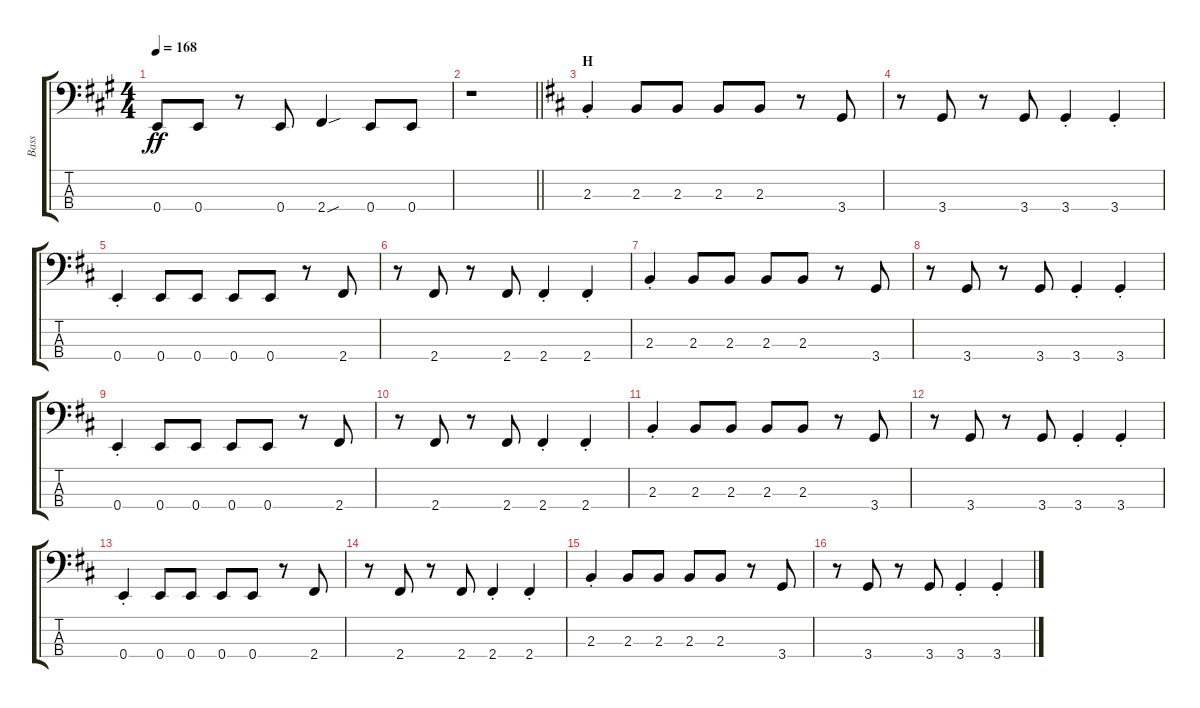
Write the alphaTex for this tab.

\track ("Bass" "Bass") {instrument electricbassfinger}
\staff {score tabs}
\tuning (G2 D2 A1 E1) {hide}
\ts (4 4)
\tempo 168
\clef f4
\ks a
0.4.8{dy ff} 0.4.8 r.8 0.4.8 2.4{sou}.4 0.4.8 0.4.8 |
\barLineRight lightlight
r.1 |
\section ("" "H")
\ks d
2.3{st}.4 2.3.8 2.3.8 2.3.8 2.3.8 r.8 3.4.8 |
r.8 3.4.8 r.8 3.4.8 3.4{st}.4 3.4{st}.4 |
0.4{st}.4 0.4.8 0.4.8 0.4.8 0.4.8 r.8 2.4.8 |
r.8 2.4.8 r.8 2.4.8 2.4{st}.4 2.4{st}.4 |
2.3{st}.4 2.3.8 2.3.8 2.3.8 2.3.8 r.8 3.4.8 |
r.8 3.4.8 r.8 3.4.8 3.4{st}.4 3.4{st}.4 |
0.4{st}.4 0.4.8 0.4.8 0.4.8 0.4.8 r.8 2.4.8 |
r.8 2.4.8 r.8 2.4.8 2.4{st}.4 2.4{st}.4 |
2.3{st}.4 2.3.8 2.3.8 2.3.8 2.3.8 r.8 3.4.8 |
r.8 3.4.8 r.8 3.4.8 3.4{st}.4 3.4{st}.4 |
0.4{st}.4 0.4.8 0.4.8 0.4.8 0.4.8 r.8 2.4.8 |
r.8 2.4.8 r.8 2.4.8 2.4{st}.4 2.4{st}.4 |
2.3{st}.4 2.3.8 2.3.8 2.3.8 2.3.8 r.8 3.4.8 |
r.8 3.4.8 r.8 3.4.8 3.4{st}.4 3.4{st}.4
